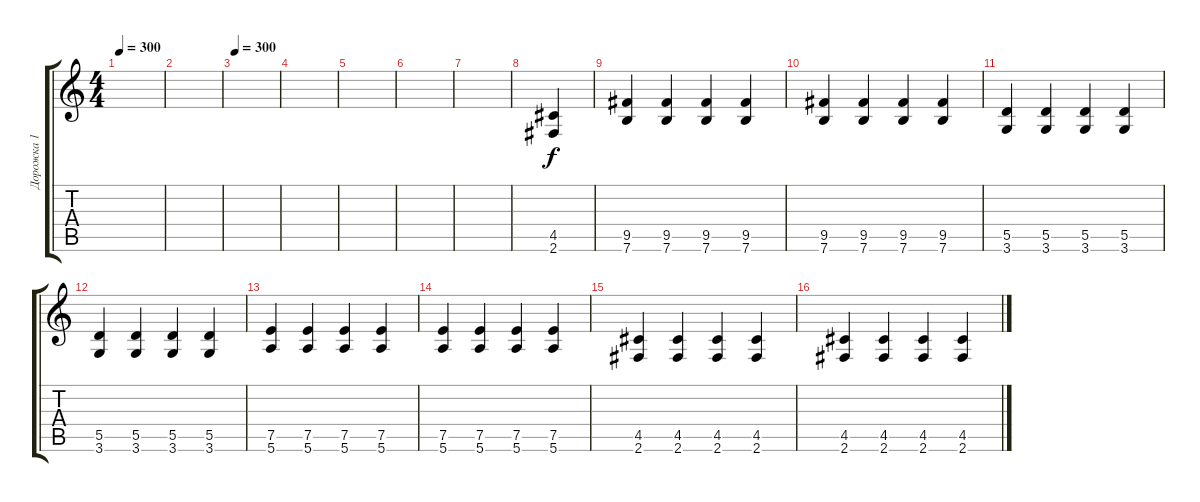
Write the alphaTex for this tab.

\track ("Дорожка 1" "Дорожка 1") {instrument overdrivenguitar}
\staff {score tabs}
\tuning (E4 B3 G3 D3 A2 E2) {hide}
\ts (4 4)
\tempo 300
\clef g2
\ks c
|
|
\tempo 300
|
|
|
|
|
(4.5 2.6).4 |
(9.5 7.6).4 (9.5 7.6).4 (9.5 7.6).4 (9.5 7.6).4 |
(9.5 7.6).4 (9.5 7.6).4 (9.5 7.6).4 (9.5 7.6).4 |
(5.5 3.6).4 (5.5 3.6).4 (5.5 3.6).4 (5.5 3.6).4 |
(5.5 3.6).4 (5.5 3.6).4 (5.5 3.6).4 (5.5 3.6).4 |
(7.5 5.6).4 (7.5 5.6).4 (7.5 5.6).4 (7.5 5.6).4 |
(7.5 5.6).4 (7.5 5.6).4 (7.5 5.6).4 (7.5 5.6).4 |
(4.5 2.6).4 (4.5 2.6).4 (4.5 2.6).4 (4.5 2.6).4 |
(4.5 2.6).4 (4.5 2.6).4 (4.5 2.6).4 (4.5 2.6).4
